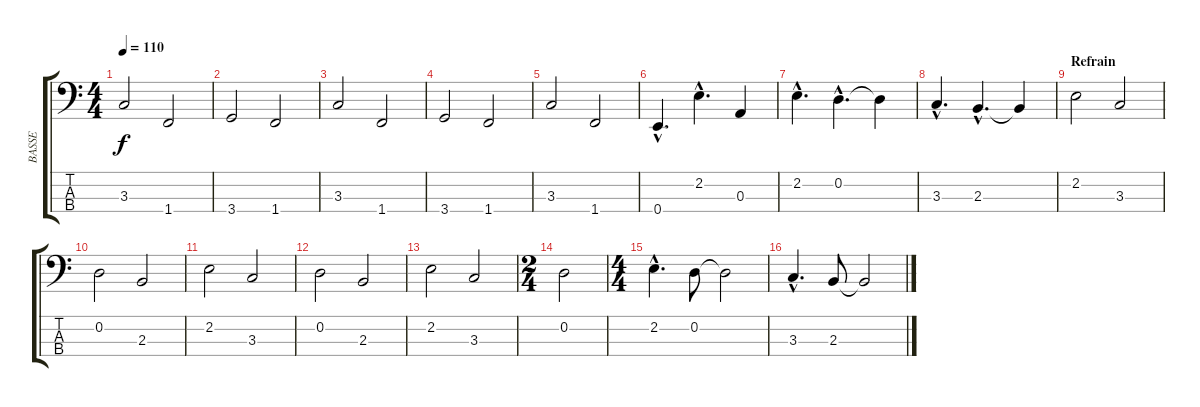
\track ("BASSE" "BASSE") {instrument electricbassfinger}
\staff {score tabs}
\tuning (G2 D2 A1 E1) {hide}
\ts (4 4)
\tempo 110
\clef f4
\ks c
3.3.2{dy f} 1.4.2 |
3.4.2 1.4.2 |
3.3.2 1.4.2 |
3.4.2 1.4.2 |
3.3.2 1.4.2 |
0.4{hac}.4{d} 2.2{hac}.4{d} 0.3.4 |
2.2{hac}.4{d} 0.2{hac}.4{d} 0.2{t}.4 |
3.3{hac}.4{d} 2.3{hac}.4{d} 2.3{t}.4 |
\section ("" "Refrain")
2.2.2 3.3.2 |
0.2.2 2.3.2 |
2.2.2 3.3.2 |
0.2.2 2.3.2 |
2.2.2 3.3.2 |
\ts (2 4)
0.2.2 |
\ts (4 4)
2.2{hac}.4{d} 0.2.8 0.2{t}.2 |
3.3{hac}.4{d} 2.3.8 2.3{t}.2
